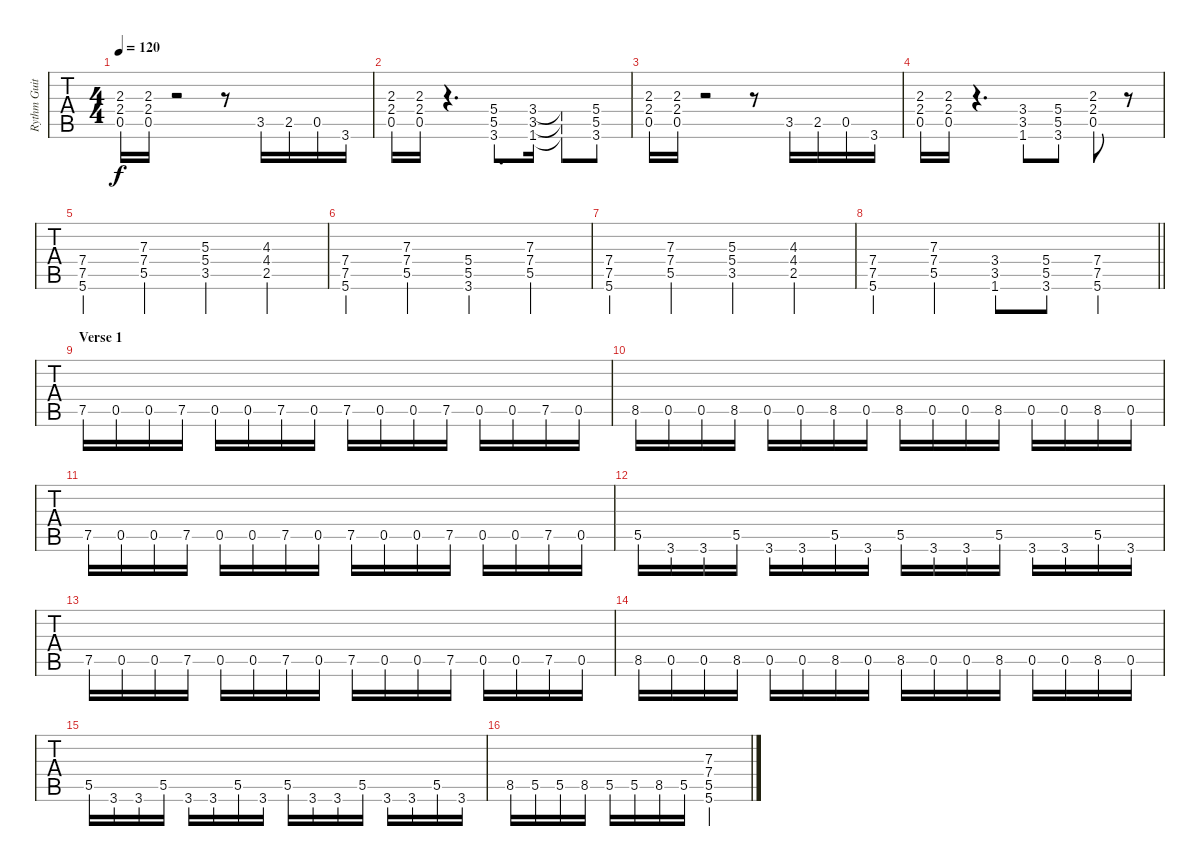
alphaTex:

\track ("Rythm Guitar (Enrik Garcìa)" "Rythm Guit") {instrument distortionguitar}
\staff {tabs}
\tuning (Eb4 Bb3 Gb3 Db3 Ab2 Eb2) {hide}
\ts (4 4)
\tempo 120
\clef g2
\ks c
(2.3 2.4 0.5).16{dy f instrument distortionguitar} (2.3 2.4 0.5).16 r.2 r.8 3.5.16 2.5.16 0.5.16 3.6.16 |
(2.3 2.4 0.5).16 (2.3 2.4 0.5).16 r.4{d} (5.4 5.5 3.6).8{d} (3.4 3.5 1.6).16 (3.4{t} 3.5{t} 1.6{t}).8 (5.4 5.5 3.6).8 |
(2.3 2.4 0.5).16 (2.3 2.4 0.5).16 r.2 r.8 3.5.16 2.5.16 0.5.16 3.6.16 |
(2.3 2.4 0.5).16 (2.3 2.4 0.5).16 r.4{d} (3.4 3.5 1.6).8 (5.4 5.5 3.6).8 (2.3 2.4 0.5).8 r.8 |
(7.4 7.5 5.6).4 (7.3 7.4 5.5).4 (5.3 5.4 3.5).4 (4.3 4.4 2.5).4 |
(7.4 7.5 5.6).4 (7.3 7.4 5.5).4 (5.4 5.5 3.6).4 (7.3 7.4 5.5).4 |
(7.4 7.5 5.6).4 (7.3 7.4 5.5).4 (5.3 5.4 3.5).4 (4.3 4.4 2.5).4 |
\barLineRight lightlight
(7.4 7.5 5.6).4 (7.3 7.4 5.5).4 (3.4 3.5 1.6).8 (5.4 5.5 3.6).8 (7.4 7.5 5.6).4 |
\section ("" "Verse 1")
7.5.16 0.5.16 0.5.16 7.5.16 0.5.16 0.5.16 7.5.16 0.5.16 7.5.16 0.5.16 0.5.16 7.5.16 0.5.16 0.5.16 7.5.16 0.5.16 |
8.5.16 0.5.16 0.5.16 8.5.16 0.5.16 0.5.16 8.5.16 0.5.16 8.5.16 0.5.16 0.5.16 8.5.16 0.5.16 0.5.16 8.5.16 0.5.16 |
7.5.16 0.5.16 0.5.16 7.5.16 0.5.16 0.5.16 7.5.16 0.5.16 7.5.16 0.5.16 0.5.16 7.5.16 0.5.16 0.5.16 7.5.16 0.5.16 |
5.5.16 3.6.16 3.6.16 5.5.16 3.6.16 3.6.16 5.5.16 3.6.16 5.5.16 3.6.16 3.6.16 5.5.16 3.6.16 3.6.16 5.5.16 3.6.16 |
7.5.16 0.5.16 0.5.16 7.5.16 0.5.16 0.5.16 7.5.16 0.5.16 7.5.16 0.5.16 0.5.16 7.5.16 0.5.16 0.5.16 7.5.16 0.5.16 |
8.5.16 0.5.16 0.5.16 8.5.16 0.5.16 0.5.16 8.5.16 0.5.16 8.5.16 0.5.16 0.5.16 8.5.16 0.5.16 0.5.16 8.5.16 0.5.16 |
5.5.16 3.6.16 3.6.16 5.5.16 3.6.16 3.6.16 5.5.16 3.6.16 5.5.16 3.6.16 3.6.16 5.5.16 3.6.16 3.6.16 5.5.16 3.6.16 |
8.5.16 5.5.16 5.5.16 8.5.16 5.5.16 5.5.16 8.5.16 5.5.16 (7.3 7.4 5.5 5.6).2
